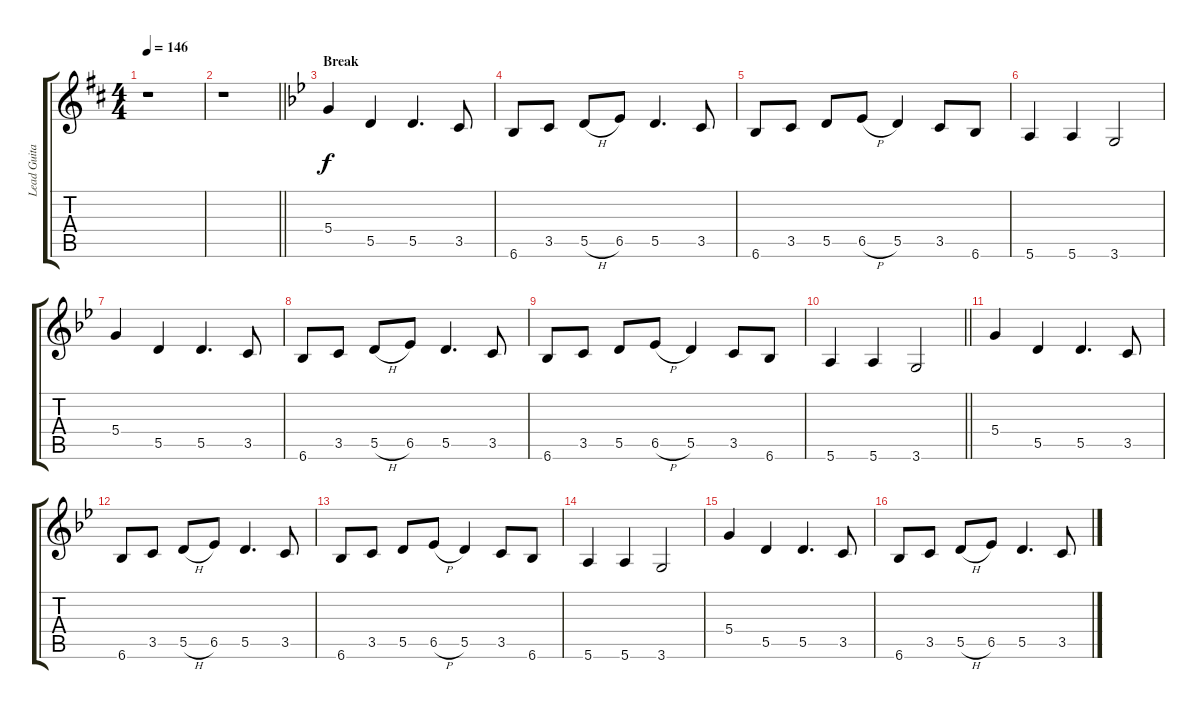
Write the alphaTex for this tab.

\track ("Lead Guitar A" "Lead Guita") {instrument distortionguitar}
\staff {score tabs}
\tuning (E4 B3 G3 D3 A2 E2) {hide}
\ts (4 4)
\tempo 146
\clef g2
\ks bminor
r.1{dy f} |
\barLineRight lightlight
r.1 |
\section ("" "Break")
\ks gminor
5.4.4{volume 12} 5.5.4 5.5.4{d} 3.5.8 |
6.6.8 3.5.8 5.5{h}.8 6.5.8 5.5.4{d} 3.5.8 |
6.6.8 3.5.8 5.5.8 6.5{h}.8 5.5.4 3.5.8 6.6.8 |
5.6.4 5.6.4 3.6.2 |
5.4.4 5.5.4 5.5.4{d} 3.5.8 |
6.6.8 3.5.8 5.5{h}.8 6.5.8 5.5.4{d} 3.5.8 |
6.6.8 3.5.8 5.5.8 6.5{h}.8 5.5.4 3.5.8 6.6.8 |
\barLineRight lightlight
5.6.4 5.6.4 3.6.2 |
\section ("" "")
5.4.4 5.5.4 5.5.4{d} 3.5.8 |
6.6.8 3.5.8 5.5{h}.8 6.5.8 5.5.4{d} 3.5.8 |
6.6.8 3.5.8 5.5.8 6.5{h}.8 5.5.4 3.5.8 6.6.8 |
5.6.4 5.6.4 3.6.2 |
5.4.4 5.5.4 5.5.4{d} 3.5.8 |
6.6.8 3.5.8 5.5{h}.8 6.5.8 5.5.4{d} 3.5.8
